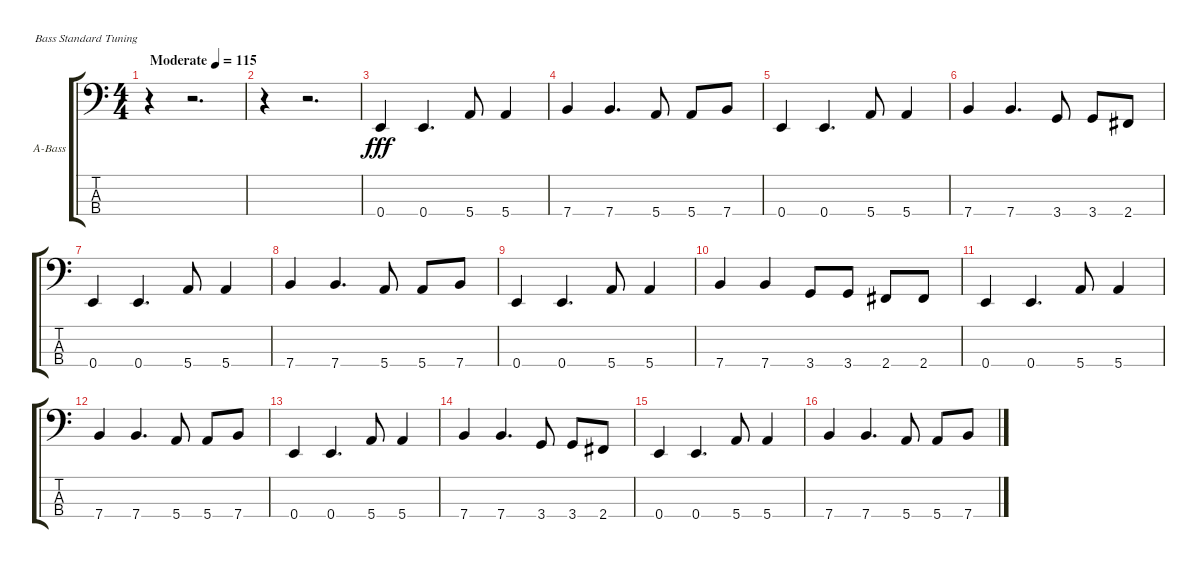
\bracketExtendMode groupsimilarinstruments
\firstSystemTrackNameOrientation horizontal
\otherSystemsTrackNameOrientation horizontal
\track ("Bass Keyboard" "A-Bass") {instrument lead8bassandlead}
\staff {score tabs}
\tuning (G2 D2 A1 E1)
\displaytranspose 12
\ts (4 4)
\beaming (8 2 2 2 2)
\tempo (115 "Moderate")
\clef f4
\ks c
r.4{dy fff instrument lead8bassandlead} r.2{d} |
r.4 r.2{d} |
0.4.4 0.4.4{d} 5.4.8 5.4.4 |
7.4.4 7.4.4{d} 5.4.8 5.4.8 7.4.8 |
0.4.4 0.4.4{d} 5.4.8 5.4.4 |
7.4.4 7.4.4{d} 3.4.8 3.4.8 2.4.8 |
0.4.4 0.4.4{d} 5.4.8 5.4.4 |
7.4.4 7.4.4{d} 5.4.8 5.4.8 7.4.8 |
0.4.4 0.4.4{d} 5.4.8 5.4.4 |
7.4.4 7.4.4 3.4.8 3.4.8 2.4.8 2.4.8 |
0.4.4 0.4.4{d} 5.4.8 5.4.4 |
7.4.4 7.4.4{d} 5.4.8 5.4.8 7.4.8 |
0.4.4 0.4.4{d} 5.4.8 5.4.4 |
7.4.4 7.4.4{d} 3.4.8 3.4.8 2.4.8 |
0.4.4 0.4.4{d} 5.4.8 5.4.4 |
7.4.4 7.4.4{d} 5.4.8 5.4.8 7.4.8
